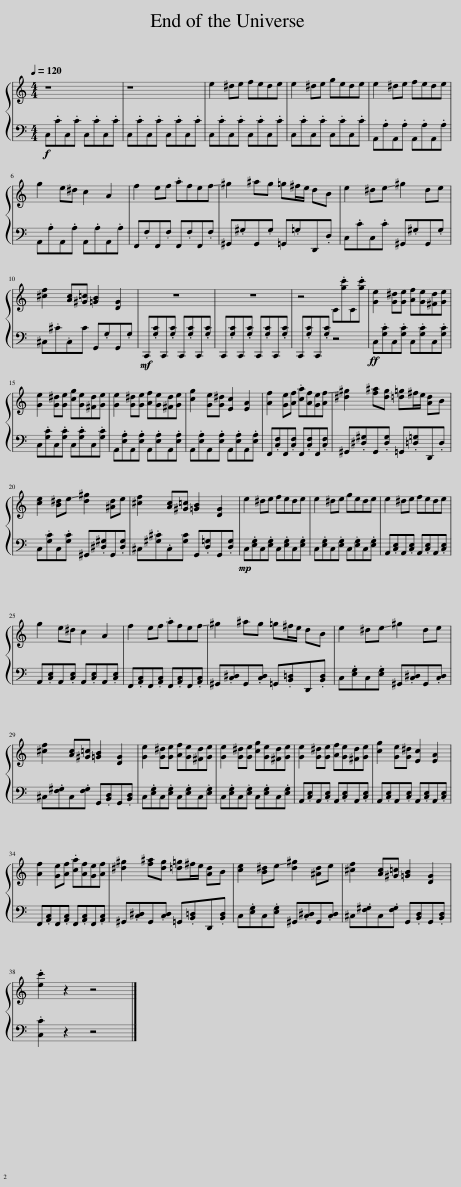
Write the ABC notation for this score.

X:1
%%score { 1 | 2 }
L:1/8
Q:1/4=120
M:4/4
I:linebreak $
K:C
V:1 treble
V:2 bass
V:1
 z8 | z8 | e2 ^de fede | e2 ^de gede | e2 ^de fede |$ %5
 g2 e^d c2 A2 | f2 ef .afe!-(!f | !-)!^g2 ^ag =g^f/e/ dB | e2 ^d!-(!e !-)!^g2 de |$ [^cf]2 [Ac][^G=c] [=GB]2 [DG]2 | %10
 z8 | z8 | z4 C.[gc']C.[gc'] | [Ge]2 [G^d][Ge] [Af][Ge][^Fd][Ge] |$ [Ge]2 [G^d][Ge] [cg][Ge][^Fd][Ge] | %15
 [Ge]2 [G^d][Ge] [Af][Ge][^Fd][Ge] | [cg]2 [Ge][G^d] [Ec]2 [EA]2 | [Af]2 [Ge][Af] .[ca][Af][Ge]!-(![Af] | !-)![^d^g]2 [f^a][dg] [=d=g]^f/e/ [Ad]B |$ [ce]2 [B^d]!-(!e !-)![d^g]2 [^Ad]e | %20
 [^cf]2 [Ac][^G=c] [=GB]2 [DG]2 | e2 ^de fede | e2 ^de gede | e2 ^de fede |$ g2 e^d c2 A2 | %25
 f2 ef .afe!-(!f | !-)!^g2 ^ag =g^f/e/ dB | e2 ^d!-(!e !-)!^g2 de |$ [^cf]2 [Ac][^G=c] [=GB]2 [DG]2 | [Ge]2 [G^d][Ge] [Af][Ge][^Fd][Ge] | %30
 [Ge]2 [G^d][Ge] [cg][Ge][^Fd][Ge] | [Ge]2 [G^d][Ge] [Af][Ge][^Fd][Ge] | [cg]2 [Ge][G^d] [Ec]2 [EA]2 |$ [Af]2 [Ge][Af] .[ca][Af][Ge][Af] | [^d^g]2 [f^a][dg] [=d=g]^f/e/ [Ad]B | %35
 [ce]2 [B^d]!-(!e !-)![d^g]2 [^Ad]e | [^cf]2 [Ac][^G=c] [=GB]2 [DG]2 |$ .[ec']2 z2 z4 |] %38
V:2
!f! C,.CC,.C C,.CC,.C | C,.CC,.C C,.CC,.C | C,.CC,.C C,.CC,.C | C,.CC,.C C,.CC,.C | A,,.A,A,,.A, A,,.A,A,,.A, |$ %5
 A,,.A,A,,.A, A,,.A,A,,.A, | F,,.F,F,,.F, F,,.F,F,,.F, | ^G,,.^G,G,,.G, =G,,.=G,D,,.D, | C,.CC,.C ^G,,.^G,G,,.G, |$ ^C,.^C.C,C G,,.G,G,,.G, | %10
!mf! C,,.[G,C]C,,.[G,C] C,,.[G,C]C,,.[G,C] | C,,.[G,C]C,,.[G,C] C,,.[G,C]C,,.[G,C] | C,,.[G,C]C,,.[G,C] z4 |!ff! C,.[G,C]C,.[G,C] C,.[G,C]C,.[G,C] |$ C,.[G,C]C,.[G,C] C,.[G,C]C,.[G,C] | %15
 A,,.[E,A,]A,,.[E,A,] A,,.[E,A,]A,,.[E,A,] | A,,.[E,A,]A,,.[E,A,] A,,.[E,A,]A,,.[E,A,] | F,,.[C,F,]F,,.[C,F,] F,,.[C,F,]F,,.[C,F,] | ^G,,.[^D,^G,]G,,.[D,G,] =G,,.[=D,=G,]D,,.D, |$ C,.[G,C]C,.[G,C] ^G,,.[^D,^G,]G,,.[D,G,] | %20
 ^C,.[^G,^C].C,[G,C] G,,.[D,=G,]G,,.[D,G,] |!mp! C,.[E,G,]C,.[E,G,] C,.[E,G,]C,.[E,G,] | C,.[E,G,]C,.[E,G,] C,.[E,G,]C,.[E,G,] | A,,.[C,E,]A,,.[C,E,] A,,.[C,E,]A,,.[C,E,] |$ A,,.[C,E,]A,,.[C,E,] A,,.[C,E,]A,,.[C,E,] | %25
 F,,.[A,,C,]F,,.[A,,C,] F,,.[A,,C,]F,,.[A,,C,] | ^G,,.[C,^D,]G,,.[C,D,] =G,,.[B,,=D,]D,,.[B,,D,] | C,.[E,G,]C,.[E,G,] ^G,,.[C,^D,]G,,.[C,D,] |$ ^C,.[F,^G,]C,.[F,G,] G,,.[B,,D,]G,,.[B,,D,] | C,.[E,G,]C,.[E,G,] C,.[E,G,]C,.[E,G,] | %30
 C,.[E,G,]C,.[E,G,] C,.[E,G,]C,.[E,G,] | A,,.[C,E,]A,,.[C,E,] A,,.[C,E,]A,,.[C,E,] | A,,.[C,E,]A,,.[C,E,] A,,.[C,E,]A,,.[C,E,] |$ F,,.[A,,C,]F,,.[A,,C,] F,,.[A,,C,]F,,.[A,,C,] | ^G,,.[C,^D,]G,,.[C,D,] =G,,.[B,,=D,]D,,.[B,,D,] | %35
 C,.[E,G,]C,.[E,G,] ^G,,.[C,^D,]G,,.[C,D,] | ^C,.[F,^G,]C,.[F,G,] G,,.[B,,D,]G,,.[B,,D,] |$ .[C,C]2 z2 z4 |] %38
